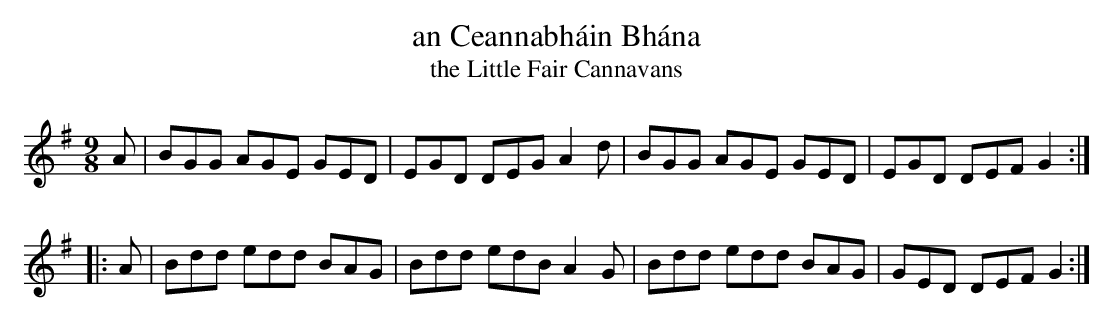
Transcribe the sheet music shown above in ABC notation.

X:1
T: an Ceannabh\'ain Bh\'ana
T: the Little Fair Cannavans
M: 9/8
L: 1/8
K: G
   A | BGG AGE GED | EGD DEG A2d | BGG AGE GED | EGD DEF G2 :|
|: A | Bdd edd BAG | Bdd edB A2G | Bdd edd BAG | GED DEF G2 :|
